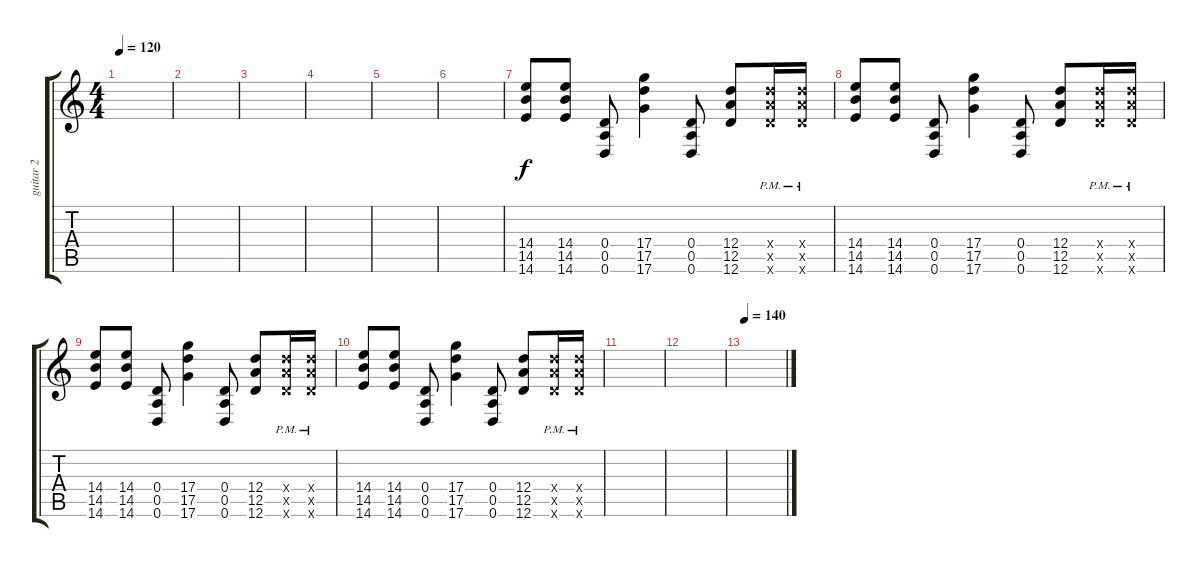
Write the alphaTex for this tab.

\track ("guitar 2" "guitar 2") {instrument overdrivenguitar}
\staff {score tabs}
\tuning (E4 B3 G3 D3 A2 D2) {hide}
\ts (4 4)
\tempo 120
\clef g2
\ks c
|
|
|
|
|
|
(14.4 14.5 14.6).8{volume 12 instrument overdrivenguitar} (14.4 14.5 14.6).8 (0.4 0.5 0.6).8 (17.4 17.5 17.6).4 (0.4 0.5 0.6).8 (12.4 12.5 12.6).8 (12.4{pm x} 12.5{pm x} 12.6{pm x}).16 (12.4{pm x} 12.5{pm x} 12.6{pm x}).16 |
(14.4 14.5 14.6).8 (14.4 14.5 14.6).8 (0.4 0.5 0.6).8 (17.4 17.5 17.6).4 (0.4 0.5 0.6).8 (12.4 12.5 12.6).8 (12.4{pm x} 12.5{pm x} 12.6{pm x}).16 (12.4{pm x} 12.5{pm x} 12.6{pm x}).16 |
(14.4 14.5 14.6).8 (14.4 14.5 14.6).8 (0.4 0.5 0.6).8 (17.4 17.5 17.6).4 (0.4 0.5 0.6).8 (12.4 12.5 12.6).8 (12.4{pm x} 12.5{pm x} 12.6{pm x}).16 (12.4{pm x} 12.5{pm x} 12.6{pm x}).16 |
(14.4 14.5 14.6).8 (14.4 14.5 14.6).8 (0.4 0.5 0.6).8 (17.4 17.5 17.6).4 (0.4 0.5 0.6).8 (12.4 12.5 12.6).8 (12.4{pm x} 12.5{pm x} 12.6{pm x}).16 (12.4{pm x} 12.5{pm x} 12.6{pm x}).16 |
|
|
\tempo 140
